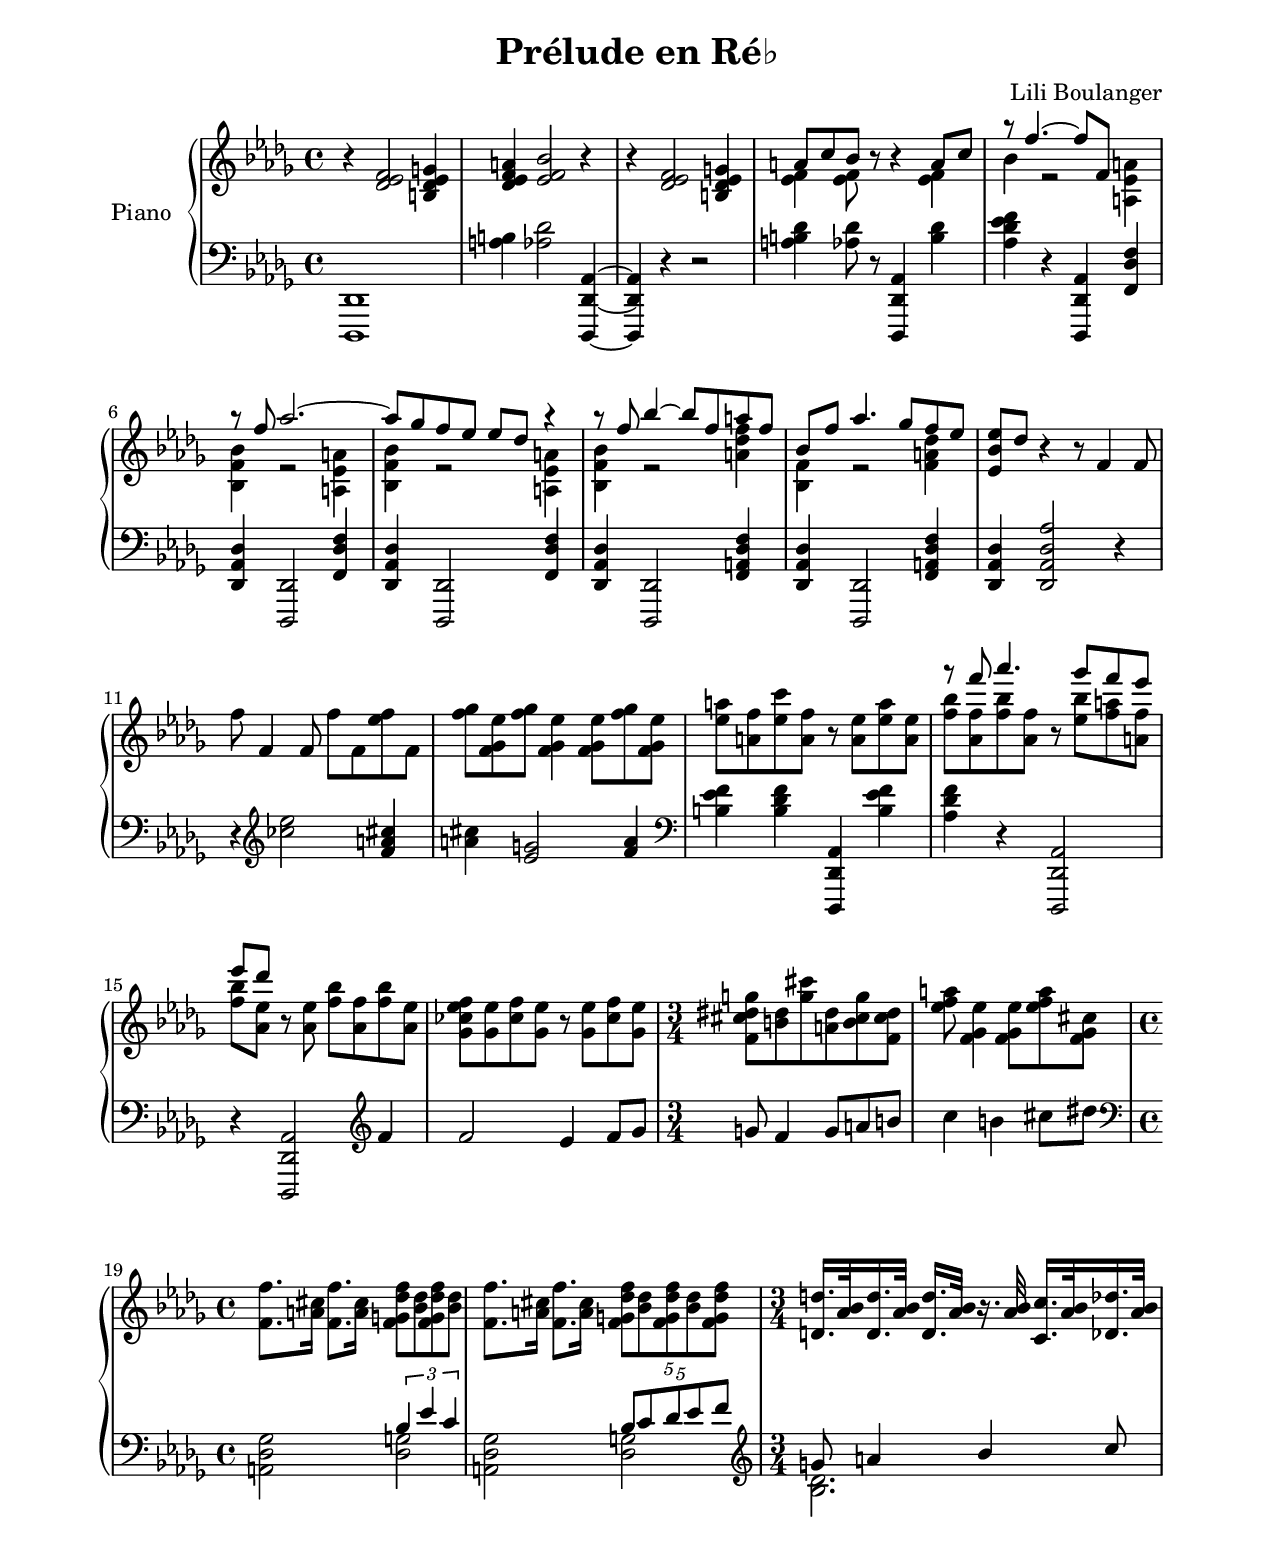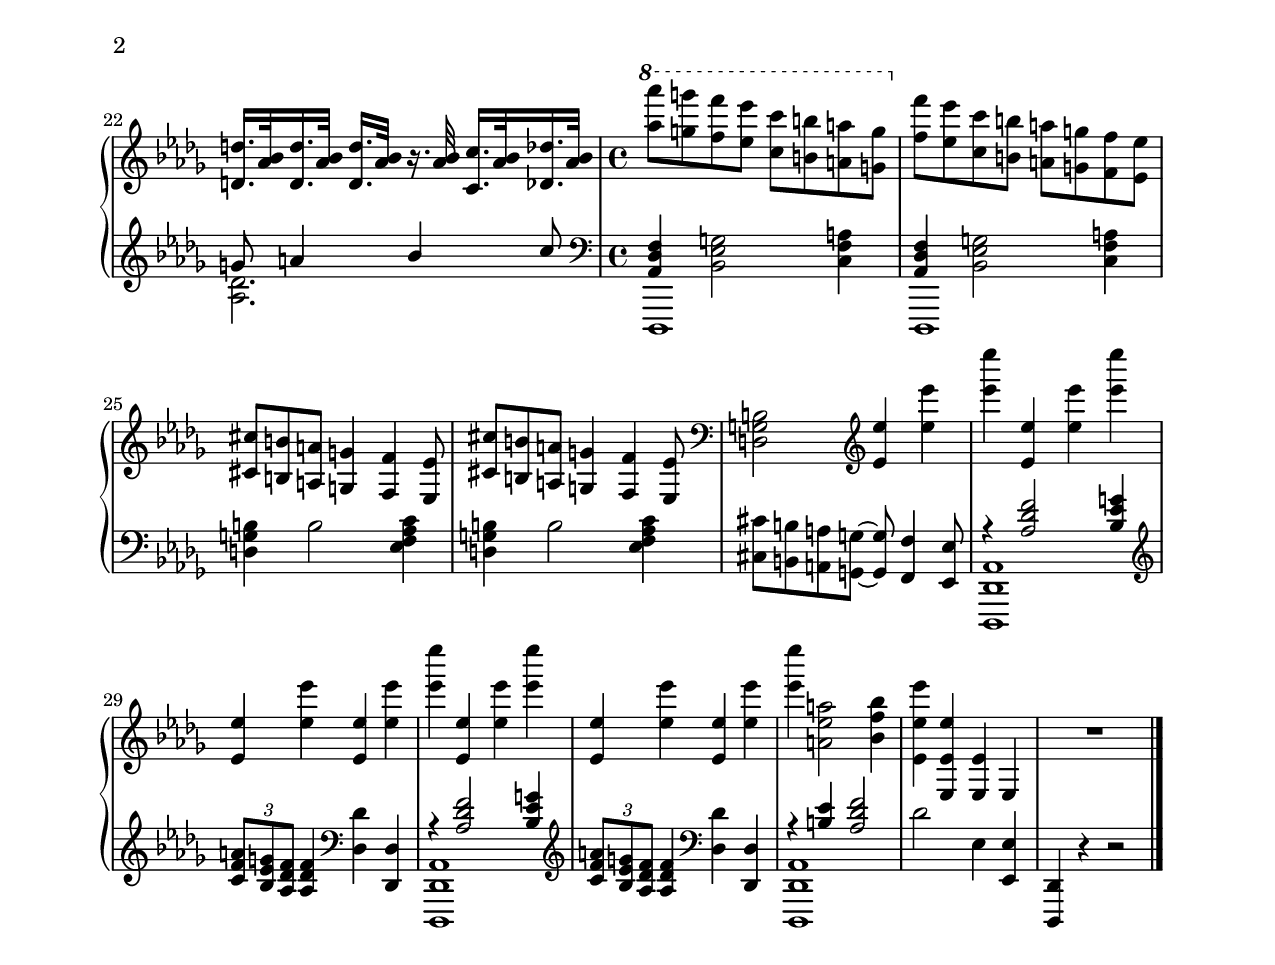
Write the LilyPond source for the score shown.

\version "2.24.0"

\include "settings.ily"
\include "style.ily"

\header {
  title = "Prélude en Ré♭"
  composer = "Lili Boulanger"
}

key_signature = \key df \major

beam_override = {
  \set Timing.beamExceptions = #'()
  \set Timing.baseMoment = #(ly:make-moment 1/4)
  \set Timing.beatStructure = 1,1,1,1
}

middle = \relative c'' {
  <bf' f>8 <f af,> <bf f> <f af,> r <bf ef,> <a f> <f a,> |
  <bf f>8 <ef, af,> r <ef af,> <bf' f> <f af,> <bf f> <ef, af,> |
  <f ef cf gf>8 <ef gf,> <f cf> <ef gf,> r <ef gf,> <f cf> <ef gf,> |
}

upper_staff = \relative c' {
  \clef "treble"
  \key_signature

  % measure 1
  r4 <df ef f>2 <b df ef g>4 |

  % measure 2
  <df ef f a>4 <ef f bf>2 r4 |

  % measure 3
  r4 <df ef f>2 <b df ef g>4 |

  % measure 4
  << {
    a'8 [ c bf ]
  } \\ {
    <ef, f>4 <ef f>8
  } >>
  r r4
  << {
    a8 c
  } \\ {
    <ef, f>4
  } >>

  % measure 5
  << {
    r8 f'4. ~ f8 f, s
  } \\ {
    bf4 r2 <a ef a,>4
  } >> |

  << {
    % measure 6
    r8 f' af2.~ |

    % measure 7
    af8 gf f ef ef df r4 |

    % measure 8
    r8 f bf4~ bf8 f a f |
  } \\ {
    % measure 6
    <bf,, f' bf>4 r2 <a ef' a>4 |

    % measure 7
    <bf' f bf,> r2 <a ef a,>4 |

    % measure 8
    <bf f bf,> r2 <f' df a>4 |
  } >>

  % measure 9
  << {
    bf,8 f' af4. gf8 f ef
  } \\ {
    <bf, f'>4 r2 <f' a df>4
  } >>

  % measure 10
  <ef bf' ef>8 df' r4 r8 f,4 f8 |

  % measure 11
  f' f,4 f8 f'8 f, <ef'  f> f, |

  % measure 12
  <f' gf> <ef gf, f> <f gf> <ef gf, f>4 <ef gf, f>8 <f gf> <ef gf, f> |

  <a ef> <f a,> <c' ef,> <f, a,> r <ef a,> <a ef> <ef a,> |

  <<
    \new Voice {
      \voiceOne
      r8 f' af4. gf8 f ef |
      ef df s2. |
    }
    \middle
  >>

  \time 3/4

  <g, ds cs f,>8 <b, ds> <g' cs> <ds a> <g cs, b> <ds cs f,> |
  <a' f ef> <ef gf, f>4 <ef gf, f>8 <a f ef> <cs, gf f> |

  \time 4/4
  <f f,>8. <cs a>16 <f f,>8. <cs a>16 <f df g, f>8 <df bf> <f df g, f> <df bf> |
  <f f,>8. <cs a>16 <f f,>8. <cs a>16
  \tuplet 5/4 { <f df g, f>8 <df bf> <f df g, f> <df bf> <f df g, f> } |

  \time 3/4

  \repeat unfold 2 {
    <d d,>16. <af bf>32 <d d,>16. <af bf>32 <d d,>16. <af bf>32
    r16. <af bf>32 <c c,>16. <af bf>32 <df df,>16. <af bf>32 |
  }

  \time 4/4

  \ottava #1
  <af''' af,>8 <g g,> <f f,> <ef ef,> <c c,> <b b,> <a a,> <g g,> |
  \ottava #0
  <f f,> <ef ef,> <c c,> <b b,> <a a,> <g g,> <f f,> <ef ef,> |
  \repeat unfold 2 {
    <cs cs,> <b b,> <a a,> <g g,>4 <f f,> <ef ef,>8 |
  }

  \clef "bass"
  <b g d>2

  \clef "treble"
  <ef ef'>4 <ef' ef'> |


  \repeat unfold 2 {
    <ef' ef'> <ef,, ef'> <ef' ef'> <ef' ef'> |

    <ef,, ef'> <ef' ef'> <ef, ef'> <ef' ef'> |
  }

  <ef' ef'> <a,, ef' a>2 <bf f' bf>4 |

  <ef, ef' ef'> <ef, ef' ef'> <ef ef'> ef  |
  R1 |

  \bar "|."
}

lower_staff = \relative c {
  \clef "bass"
  \key_signature

  % measure 1
  <df, df,>1 |

  % measure 2
  <a'' b>4 <af df>2 <df,,, df' af'>4 ~ |

  % measure 3
  <df df' af'>4 r4 r2 |

  % measure 4
  <a''' b df>4 <af df>8 r <df,,, df' af'>4 <b''' df>4 |

  % measure 5
  <af df ef f> r <df,,, df' af'> <f' df' f> |

  % measure 6
  % measure 7
  \repeat unfold 2 {
    <df af' df> <df, df'>2 <f' df' f>4 |
  }

  % measure 8
  % measure 9
  \repeat unfold 2 {
    <df af' df> <df, df'>2 <f' a df f>4 |
  }

  % measure 10
  <df af' df> <df af' df af'>2 r4 |

  % measure 11
  r
  \clef "treble"
  <cf''' ef>2 <f, a cs>4 |

  % measure 12
  <cs' a> <ef, g>2 <f a>4 |

  % measure 13
  \clef "bass"
  <f ef b> <f df b> <df,,, df' af'> |

  % measure 14
  <f''' ef b> <f df af> r <df,,, df' af'>2 |

  % measure 15
  r4 <df df' af'>2
  \clef "treble"
  f'''4 |

  % measure 16
  f2 ef4 f8 gf |

  % measure 17
  \time 3/4
  g8 f4 g8 a b |

  % measure 18
  c4 b cs8 ds |

  % measure 19
  \time 4/4
  \clef "bass"
  <a,, df gf>2
  <<
    \tuplet 3/2 { bf'4 ef c }
    \\
    <df, g>2
  >> |

  % measure 20
  <a df gf>2
  <<
    \new Voice { \voiceOne \tuplet 5/4 { bf'8 c df ef f } }
    \new Voice { \voiceTwo <df, g>2 }
  >> |

  % measure 21
  \clef "treble"
  <<
    \new Voice { \voiceOne g'8 a4 bf c8 }
    \new Voice { \voiceTwo <bf, df>2. }
  >> |

  % measure 22
  <<
    \new Voice { \voiceOne g'8 a4 bf c8 }
    \new Voice { \voiceTwo <af, df>2. }
  >> |

  % measure 23
  % measure 24
  \time 4/4
  \clef "bass"
  \repeat unfold 2 {
    <<
      { <af, df f>4 <g' ef bf>2 <a f c>4 }
      \new Voice { df,,,1 }
    >>
  } |

  % measure 25
  % measure 26
  \repeat unfold 2 {
    <b''' g d>4 b2 <c af f ef>4 |
  }

  % measure 27
  <cs cs,>8 <b b,> <a a,> <g g,> ~ <g g,> <f f,>4 <ef ef,>8 |

  % measure 28
  % measure 30
  \repeat unfold 2 {
    <<
      {
        \voiceTwo
        <df,, df' af'>1
      }
      \\
      {
        \voiceOne
        r4 <af''' df f>2 <bf ef g>4
      }
    >> |

    % measure 29
    % measure 31
    \clef "treble"
    \tuplet 3/2 { <c f a>8 <bf ef g> <af df f> }
    <af df f>4
    \clef "bass"
    <df, df'> <df, df'> |
  }

  % measure 32
  <<
    {
      \voiceTwo
      <df, df' af'>1
    }
    \\
    {
      \voiceOne
      r4 <b''' ef>4 <af df f>2
    }
  >> |

  % measure 33
  df2 ef,4 <ef, ef'> |

  % measure 34
  <df, df'>4 r r2 |

}

% \layout {
%   \context {
%     \Score
%     \consists #(set-bars-per-line '(4))
%   }
% }

\score {
  \new PianoStaff \with {
    instrumentName = "Piano"
  } {
    <<
      \new Staff = "upper" \upper_staff
      \new Staff = "lower" \lower_staff
    >>
  }
}
